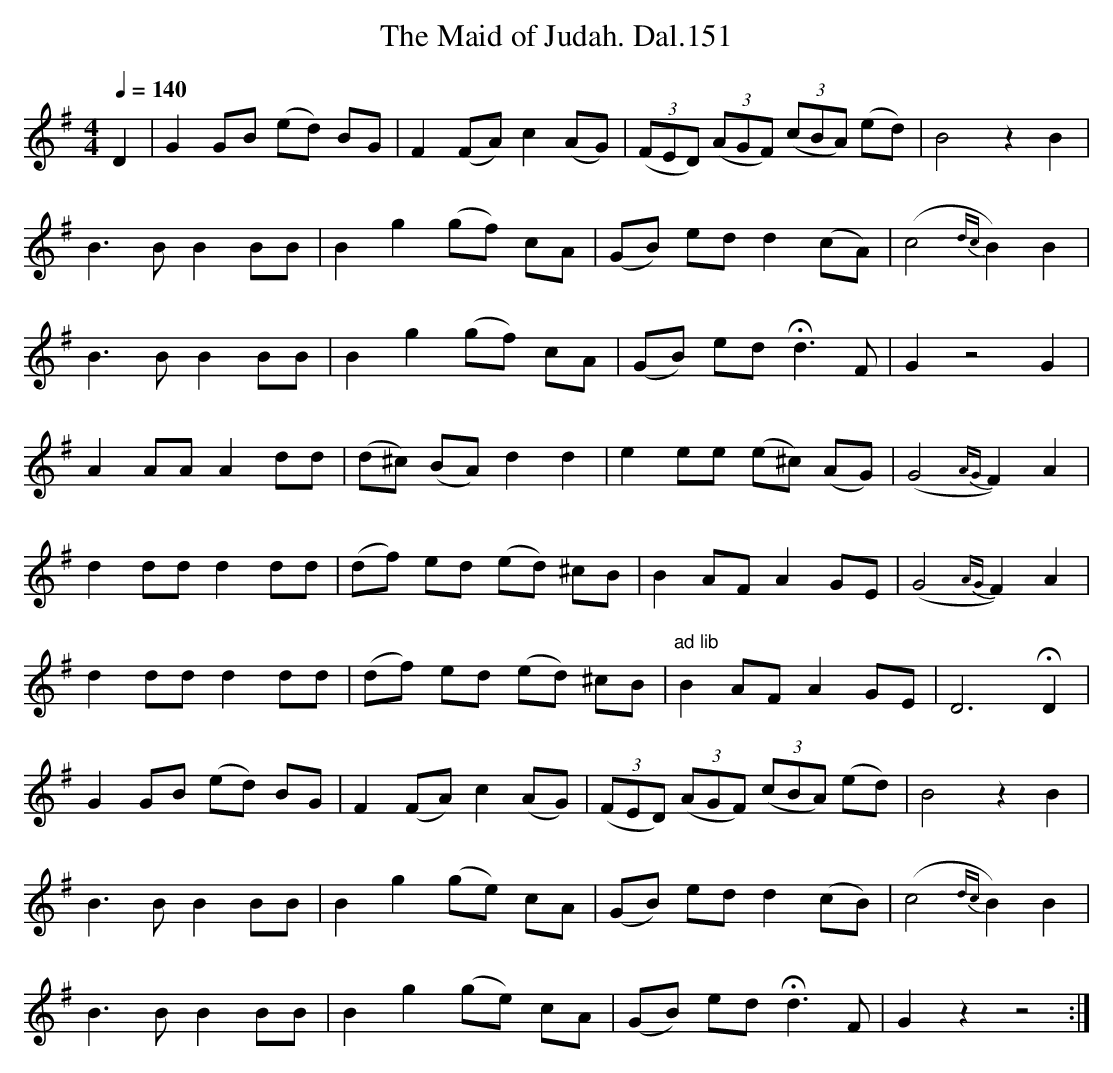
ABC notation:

X:1
T:Maid of Judah. Dal.151, The
M:4/4
L:1/8
Q:1/4=140
K:G
D2|G2 GB (ed) BG|F2 (FA) c2 (AG)|((3FED) ((3AGF) ((3cBA) (ed)|B4 z2 B2|
B3 B B2 BB|B2 g2 (gf) cA|(GB) ed d2 (cA)|(c4 {dc}B2) B2|
B3 B B2 BB|B2 g2 (gf) cA|(GB) ed !fermata!d3  F|G2 z4 G2|
A2 AA A2 dd|(d^c) (BA) d2 d2|e2 ee (e^c) (AG)|(G4 {AG}F2) A2|
d2 dd d2 dd|(df) ed (ed) ^cB|B2 AF A2 GE|(G4 {AG}F2) A2|
d2 dd d2 dd|(df) ed (ed) ^cB|"^ad lib"B2 AF A2 GE|D6 !fermata!D2|
G2 GB (ed) BG|F2 (FA) c2  (AG)|((3FED) ((3AGF) ((3cBA) (ed)|B4 z2 B2|
B3 B B2 BB|B2 g2 (ge) cA|(GB) ed d2 (cB)|(c4 {dc}B2) B2|
B3 B B2 BB |B2 g2 (ge) cA|(GB) ed !fermata!d3 F|G2 z2 z4:|
